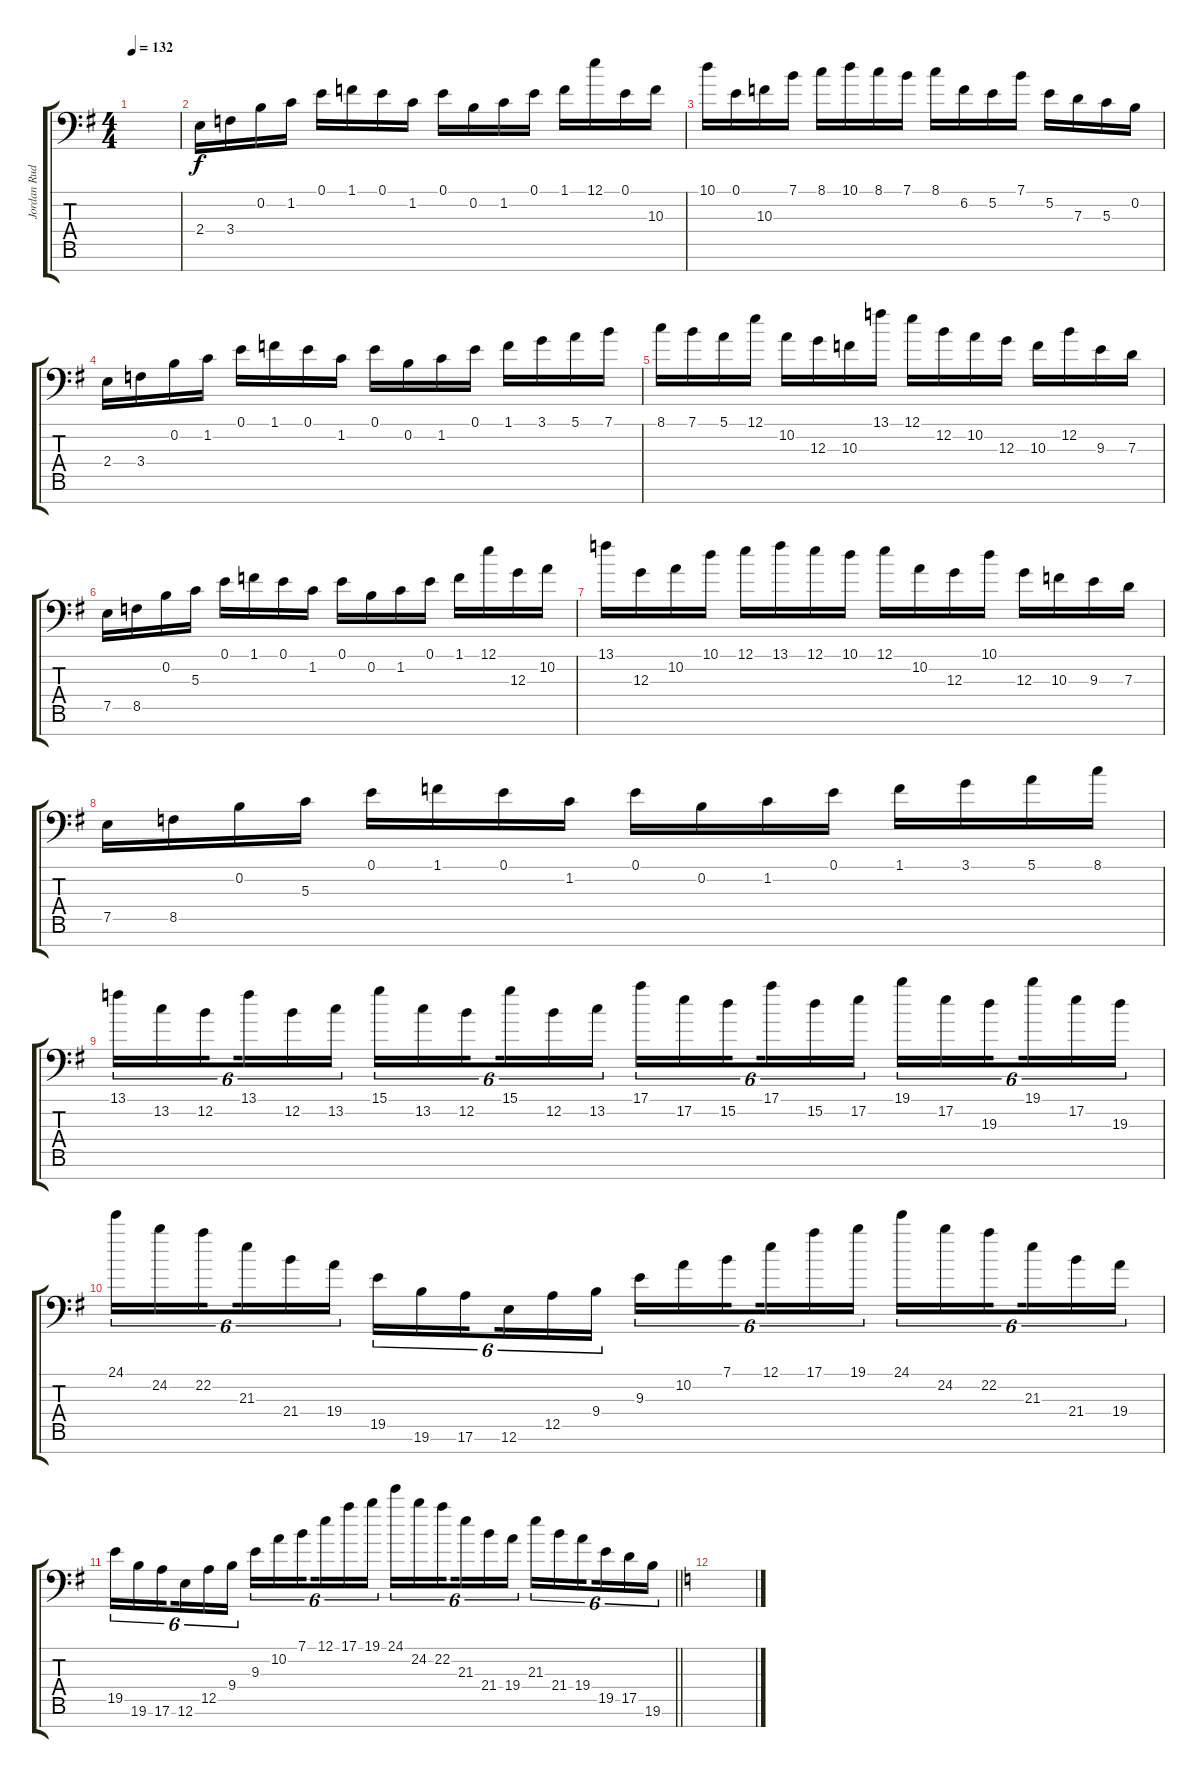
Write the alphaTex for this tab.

\track ("Jordan Rudess" "Jordan Rud") {instrument lead2sawtooth}
\staff {score tabs}
\tuning (E4 B3 G3 D3 A2 E2 C-1) {hide}
\ts (4 4)
\tempo 132
\clef f4
\ks g
|
2.4.16{volume 8 instrument stringensemble1} 3.4.16 0.2.16 1.2.16 0.1.16 1.1.16 0.1.16 1.2.16 0.1.16 0.2.16 1.2.16 0.1.16 1.1.16 12.1.16 0.1.16 10.3.16 |
10.1.16 0.1.16 10.3.16 7.1.16 8.1.16 10.1.16 8.1.16 7.1.16 8.1.16 6.2.16 5.2.16 7.1.16 5.2.16 7.3.16 5.3.16 0.2.16 |
2.4.16 3.4.16 0.2.16 1.2.16 0.1.16 1.1.16 0.1.16 1.2.16 0.1.16 0.2.16 1.2.16 0.1.16 1.1.16 3.1.16 5.1.16 7.1.16 |
8.1.16 7.1.16 5.1.16 12.1.16 10.2.16 12.3.16 10.3.16 13.1.16 12.1.16 12.2.16 10.2.16 12.3.16 10.3.16 12.2.16 9.3.16 7.3.16 |
7.5.16 8.5.16 0.2.16 5.3.16 0.1.16 1.1.16 0.1.16 1.2.16 0.1.16 0.2.16 1.2.16 0.1.16 1.1.16 12.1.16 12.3.16 10.2.16 |
13.1.16 12.3.16 10.2.16 10.1.16 12.1.16 13.1.16 12.1.16 10.1.16 12.1.16 10.2.16 12.3.16 10.1.16 12.3.16 10.3.16 9.3.16 7.3.16 |
7.5.16 8.5.16 0.2.16 5.3.16 0.1.16 1.1.16 0.1.16 1.2.16 0.1.16 0.2.16 1.2.16 0.1.16 1.1.16 3.1.16 5.1.16 8.1.16 |
13.1.16{tu (6 4)} 13.2.16{tu (6 4)} 12.2.16{tu (6 4) beam splitsecondary} 13.1.16{tu (6 4)} 12.2.16{tu (6 4)} 13.2.16{tu (6 4)} 15.1.16{tu (6 4)} 13.2.16{tu (6 4)} 12.2.16{tu (6 4) beam splitsecondary} 15.1.16{tu (6 4)} 12.2.16{tu (6 4)} 13.2.16{tu (6 4)} 17.1.16{tu (6 4)} 17.2.16{tu (6 4)} 15.2.16{tu (6 4) beam splitsecondary} 17.1.16{tu (6 4)} 15.2.16{tu (6 4)} 17.2.16{tu (6 4)} 19.1.16{tu (6 4)} 17.2.16{tu (6 4)} 19.3.16{tu (6 4) beam splitsecondary} 19.1.16{tu (6 4)} 17.2.16{tu (6 4)} 19.3.16{tu (6 4)} |
24.1.16{tu (6 4)} 24.2.16{tu (6 4)} 22.2.16{tu (6 4) beam splitsecondary} 21.3.16{tu (6 4)} 21.4.16{tu (6 4)} 19.4.16{tu (6 4)} 19.5.16{tu (6 4)} 19.6.16{tu (6 4)} 17.6.16{tu (6 4) beam splitsecondary} 12.6.16{tu (6 4)} 12.5.16{tu (6 4)} 9.4.16{tu (6 4)} 9.3.16{tu (6 4)} 10.2.16{tu (6 4)} 7.1.16{tu (6 4) beam splitsecondary} 12.1.16{tu (6 4)} 17.1.16{tu (6 4)} 19.1.16{tu (6 4)} 24.1.16{tu (6 4)} 24.2.16{tu (6 4)} 22.2.16{tu (6 4) beam splitsecondary} 21.3.16{tu (6 4)} 21.4.16{tu (6 4)} 19.4.16{tu (6 4)} |
\barLineRight lightlight
19.5.16{tu (6 4)} 19.6.16{tu (6 4)} 17.6.16{tu (6 4) beam splitsecondary} 12.6.16{tu (6 4)} 12.5.16{tu (6 4)} 9.4.16{tu (6 4)} 9.3.16{tu (6 4)} 10.2.16{tu (6 4)} 7.1.16{tu (6 4) beam splitsecondary} 12.1.16{tu (6 4)} 17.1.16{tu (6 4)} 19.1.16{tu (6 4)} 24.1.16{tu (6 4)} 24.2.16{tu (6 4)} 22.2.16{tu (6 4) beam splitsecondary} 21.3.16{tu (6 4)} 21.4.16{tu (6 4)} 19.4.16{tu (6 4)} 21.3.16{tu (6 4)} 21.4.16{tu (6 4)} 19.4.16{tu (6 4) beam splitsecondary} 19.5.16{tu (6 4)} 17.5.16{tu (6 4)} 19.6.16{tu (6 4)} |
\ks c
